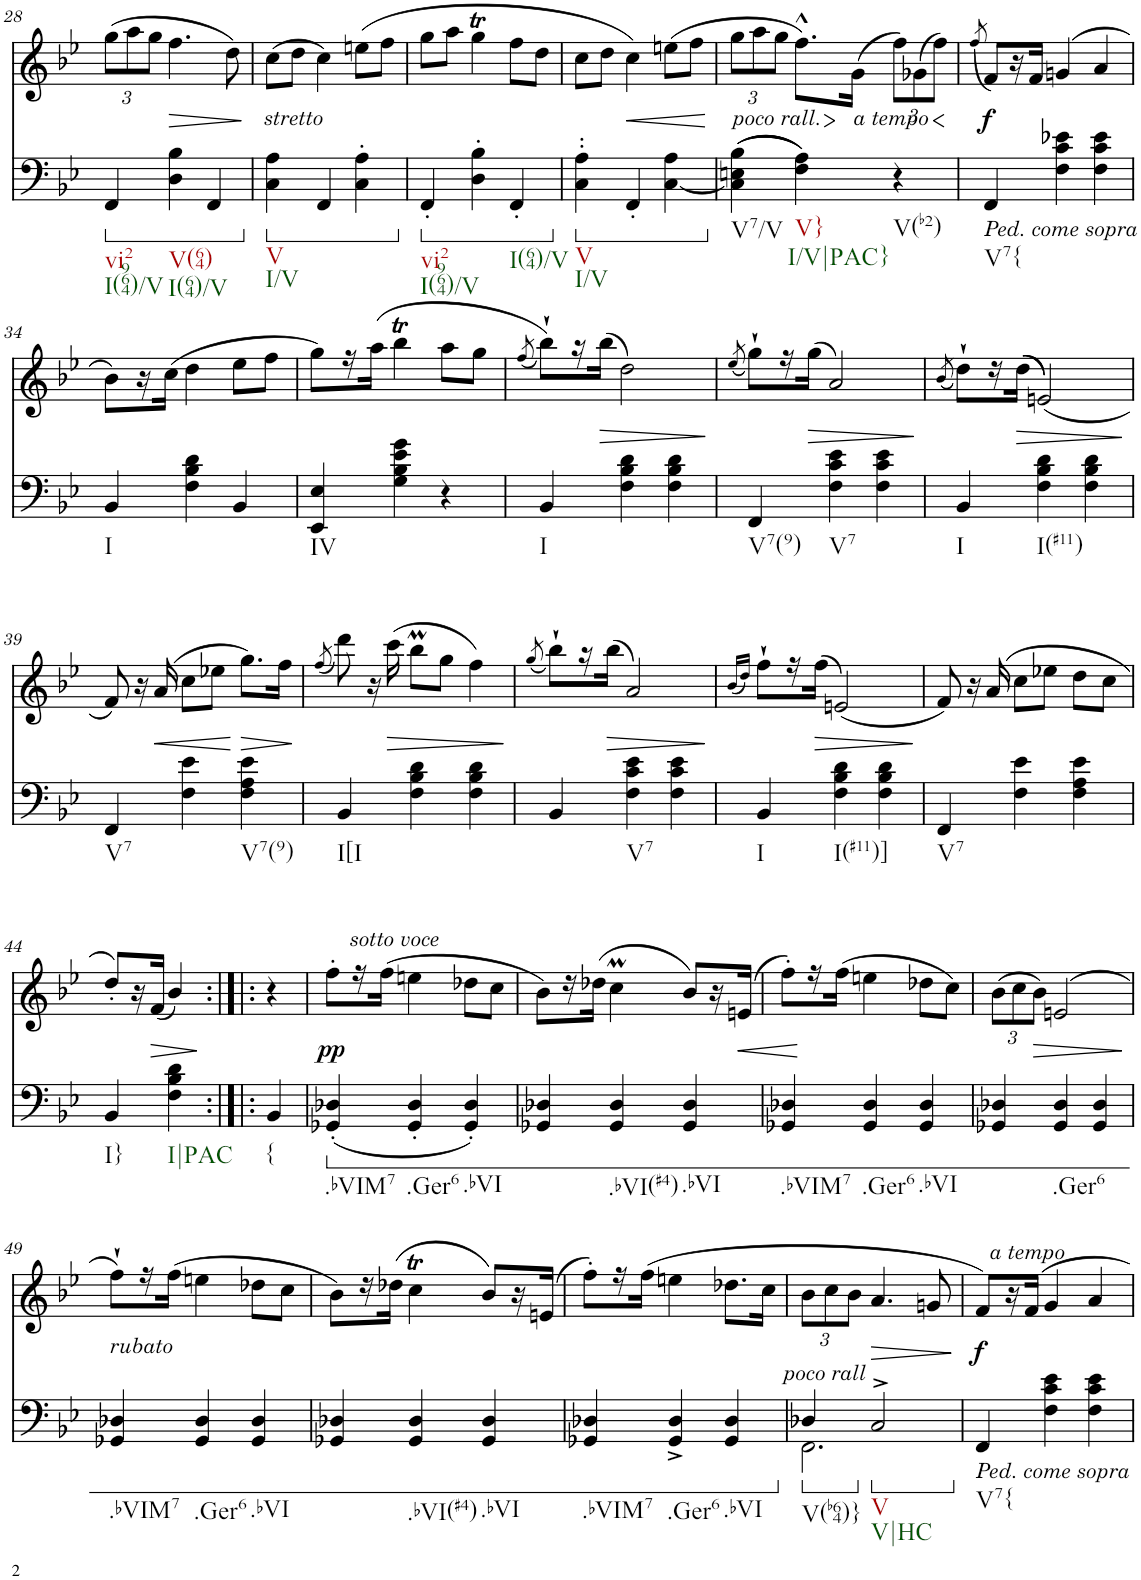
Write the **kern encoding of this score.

**kern	**kern	**dynam
*part2	*part1	*part1
*staff2	*staff1	*staff1
*I"piano	*I"piano	*
*I'Pno	*I'Pno	*
!!LO:PB:g=z
*clefF4	*clefG2	*
*k[b-e-]	*k[b-e-]	*
*B-:	*B-:	*
*M3/4	*M3/4	*
*ped	*	*
*	*Xbrackettup	*
=28	=28	=28
!LO:TX:b:t=vi2	!	!
!LO:TX:b:t=I(964)/V	!	!
4FF/	(12gg\L	.
.	12aa\	.
.	12gg\J	.
!LO:TX:b:t=V(64)	!	!
!LO:TX:b:t=I(64)/V	!	!
!	!	!LO:HP:b
4D\ 4B-\	4.ff\	>
4FF/	.	.
.	8dd\)	.
.	.	]
=29	=29	=29
*Xped	*	*
*ped	*	*
!	!LO:TX:b:i:t=stretto	!
!LO:TX:b:t=V	!	!
!LO:TX:b:t=I/V	!	!
4C\ 4A\	(8cc\L	.
.	8dd\J	.
4FF/	4cc\)	.
4C\' 4A\'	(8een\L	.
.	8ff\J	.
=30	=30	=30
*Xped	*	*
*ped	*	*
!LO:TX:b:t=vi2	!	!
!LO:TX:b:t=I(964)/V	!	!
4FF'/	8gg\L	.
.	8aa\J	.
4D\' 4B-\'	4ggT\	.
!LO:TX:b:t=I(64)/V	!	!
4FF'/	8ff\L	.
.	8dd\J	.
=31	=31	=31
*Xped	*	*
*ped	*	*
!LO:TX:b:t=V	!	!
!LO:TX:b:t=I/V	!	!
4C\' 4A\'	8cc\L	.
.	8dd\J	.
!	!	!LO:HP:b
4FF'/	4cc\)	<
[4C\ 4A\	(8een\L	.
.	8ff\J	.
.	.	[
=32	=32	=32
*Xped	*	*
!	!LO:TX:b:i:t=poco rall.	!
!LO:TX:b:t=V7/V	!	!
!	!	!LO:HP:b
((4C\] 4En\ 4B-\	12gg\L	>
.	12aa\	.
.	12gg\J	.
!LO:TX:b:t=V}	!	!
!LO:TX:b:t=I/V|PAC}	!	!
4F\ 4A\))	8.ff^^\L)	]
!	!LO:TX:b:i:t=a tempo	!
!	!	!LO:HP:b
.	(16g\Jk	<
!LO:TX:b:t=V(b2)	!	!
4r	12ff\L)	.
.	(12g-X\	.
.	12ff\J)	.
=33	=33	=33
.	(8qff/	.
!LO:TX:b:i:t=Ped. come sopra	!	!
!LO:TX:b:t=V7{	!	!
!	!	!LO:DY:b
4FF/	8f/L)	f
.	16r	[
.	16f/JJ	.
4F\ 4c\ 4e-X\	(4gn/	.
4F\ 4c\ 4e-\	4a/	.
!!LO:LB:g=z
=34	=34	=34
!LO:TX:b:t=I	!	!
4BB-/	8b-\L)	.
.	16r	.
.	(16cc\JJ	.
4F\ 4B-\ 4d\	4dd\	.
4BB-/	8ee-\L	.
.	8ff\J	.
=35	=35	=35
!LO:TX:b:t=IV	!	!
4EE-/ 4E-/	8gg\L)	.
.	16r	.
.	(16aa\JJ	.
4G\ 4B-\ 4e-\ 4g\	4bb-T\	.
4r	8aa\L	.
.	8gg\J	.
=36	=36	=36
.	(8qff/	.
!LO:TX:b:t=I	!	!
4BB-/	8bb-`\L))	.
.	16r	.
!	!	!LO:HP:b
.	(16bb-\JJ	>
4F\ 4B-\ 4d\	2dd\)	.
4F\ 4B-\ 4d\	.	.
.	.	]
=37	=37	=37
.	(8qee-/	.
!LO:TX:b:t=V7(9)	!	!
4FF/	8gg`\L)	.
.	16r	.
!	!	!LO:HP:b
.	(16gg\JJ	>
!LO:TX:b:t=V7	!	!
4F\ 4c\ 4e-\	2a/)	.
4F\ 4c\ 4e-\	.	.
.	.	]
=38	=38	=38
.	(8qb-/	.
!LO:TX:b:t=I	!	!
4BB-/	8dd`\L)	.
.	16r	.
!	!	!LO:HP:b
.	((16dd\JJ	>
!LO:TX:b:t=I(#11)	!	!
4F\ 4B-\ 4d\	(2en/))	.
4F\ 4B-\ 4d\	.	.
.	.	]
!!LO:LB:g=z
=39	=39	=39
!LO:TX:b:t=V7	!	!
4FF/	8f/)	.
.	16r	.
!	!	!LO:HP:b
.	(16a/	<
4F\ 4e-\	8cc\L	.
.	8ee-X\J	.
!LO:TX:b:t=V7(9)	!	!
!	!	!LO:HP:n=1:b
4F\ 4A\ 4e-\	8.gg\L)	[ >
.	16ff\Jk	.
.	.	]
=40	=40	=40
.	(8qff/	.
!LO:TX:b:t=I[I	!	!
4BB-/	8ddd\)	.
.	16r	.
!	!	!LO:HP:b
.	(16ccc\	>
4F\ 4B-\ 4d\	8bb-M\L	.
.	8gg\J	.
4F\ 4B-\ 4d\	4ff\)	.
.	.	]
=41	=41	=41
.	(8qgg/	.
4BB-/	8bb-`\L)	.
.	16r	.
!	!	!LO:HP:b
.	(16bb-\JJ	>
!LO:TX:b:t=V7	!	!
4F\ 4c\ 4e-\	2a/)	.
4F\ 4c\ 4e-\	.	.
.	.	]
=42	=42	=42
.	(16qb-/LL	.
.	16qdd/JJ)	.
!LO:TX:b:t=I	!	!
4BB-/	8ff`\L	.
.	16r	.
!	!	!LO:HP:b
.	(16ff\JJ	>
!LO:TX:b:t=I(#11)]	!	!
4F\ 4B-\ 4d\	(2en/)	.
4F\ 4B-\ 4d\	.	.
.	.	]
=43	=43	=43
!LO:TX:b:t=V7	!	!
4FF/	8f/)	.
.	16r	.
.	(16a/	.
4F\ 4e-\	8cc\L	.
.	8ee-X\J	.
4F\ 4A\ 4e-\	8dd\L	.
.	8cc\J	.
!!LO:LB:g=z
=44	=44	=44
!LO:TX:b:t=I}	!	!
4BB-/	8dd'/L)	.
.	16r	.
!	!	!LO:HP:b
.	(16f/JJ	>
!LO:TX:b:t=I|PAC	!	!
4F\ 4B-\ 4d\	4b-/)	.
.	.	]
=44X2:|!|:	=44X2:|!|:	=44X2:|!|:
!LO:TX:b:t={	!	!
4BB-/	4r	.
=45	=45	=45
*ped	*	*
!	!LO:TX:b:i:t=sotto voce	!
!LO:TX:b:t=.bVIM7	!	!
!	!	!LO:DY:b
(4GG-X/' 4D-X/'	8ff'\L	pp
.	16r	.
.	(16ff\JJ	.
!LO:TX:b:t=.Ger6	!	!
4GG-/' 4D-/'	4een\	.
!LO:TX:b:t=.bVI	!	!
4GG-/' 4D-/')	8dd-X\L	.
.	8cc\J	.
=46	=46	=46
4GG-X/ 4D-X/	8b-\L)	.
.	16r	.
.	(16dd-X\JJ	.
!LO:TX:b:t=.bVI(#4)	!	!
4GG-/ 4D-/	4ccM\	.
!LO:TX:b:t=.bVI	!	!
4GG-/ 4D-/	8b-/L)	.
.	16r	.
!	!	!LO:HP:b
.	(16en/JJ	<
=47	=47	=47
!LO:TX:b:t=.bVIM7	!	!
4GG-X/ 4D-X/	8ff'\L)	.
.	16r	[
.	(16ff\JJ	.
!LO:TX:b:t=.Ger6	!	!
4GG-/ 4D-/	4een\	.
!LO:TX:b:t=.bVI	!	!
4GG-/ 4D-/	8dd-X\L	.
.	8cc\J)	.
=48	=48	=48
4GG-X/ 4D-X/	(12b-\L	.
.	12cc\	.
!	!	!LO:HP:b
.	12b-\J)	>
!LO:TX:b:t=.Ger6	!	!
4GG-/ 4D-/	(2en/	.
4GG-/ 4D-/	.	.
.	.	]
!!LO:LB:g=z
=49	=49	=49
!	!LO:TX:b:i:t=rubato	!
!LO:TX:b:t=.bVIM7	!	!
4GG-X/ 4D-X/	8ff`\L)	.
.	16r	.
.	(16ff\JJ	.
!LO:TX:b:t=.Ger6	!	!
4GG-/ 4D-/	4een\	.
!LO:TX:b:t=.bVI	!	!
4GG-/ 4D-/	8dd-X\L	.
.	8cc\J	.
=50	=50	=50
4GG-X/ 4D-X/	8b-\L)	.
.	16r	.
.	(16dd-X\JJ	.
!LO:TX:b:t=.bVI(#4)	!	!
4GG-/ 4D-/	4ccT\	.
!LO:TX:b:t=.bVI	!	!
4GG-/ 4D-/	8b-/L)	.
.	16r	.
.	(16en/JJ	.
=51	=51	=51
!LO:TX:b:t=.bVIM7	!	!
4GG-X/ 4D-X/	8ff'\L)	.
.	16r	.
.	(16ff\JJ	.
!LO:TX:b:t=.Ger6	!	!
4GG-/^ 4D-/^	4een\	.
!LO:TX:b:t=.bVI	!	!
4GG-/ 4D-/	8.dd-X\L	.
.	16cc\Jk	.
=52	=52	=52
*Xped	*	*
*ped	*	*
*^	*	*
!	!	!LO:TX:b:i:t=poco rall	!
!LO:TX:b:t=V(b64)}	!	!	!
4D-X/	2.FF\	12b-\L	.
.	.	12cc\	.
.	.	12b-\J	.
*Xped	*	*	*
*ped	*	*	*
!LO:TX:b:t=V	!	!	!
!LO:TX:b:t=V|HC	!	!	!
!	!	!	!LO:HP:b
2C^/	.	4.a/	>
.	.	8gn/	.
*v	*v	*	*
.	.	]
=53	=53	=53
*Xped	*	*
!	!LO:TX:b:i:t=a tempo	!
!LO:TX:b:i:t=Ped. come sopra	!	!
!LO:TX:b:t=V7{	!	!
!	!	!LO:DY:b
4FF/	8f/L)	f
.	16r	.
.	16f/JJ	.
4F\ 4c\ 4e-\	4g/	.
4F\ 4c\ 4e-\	4a/	.
=	=	=
*-	*-	*-
